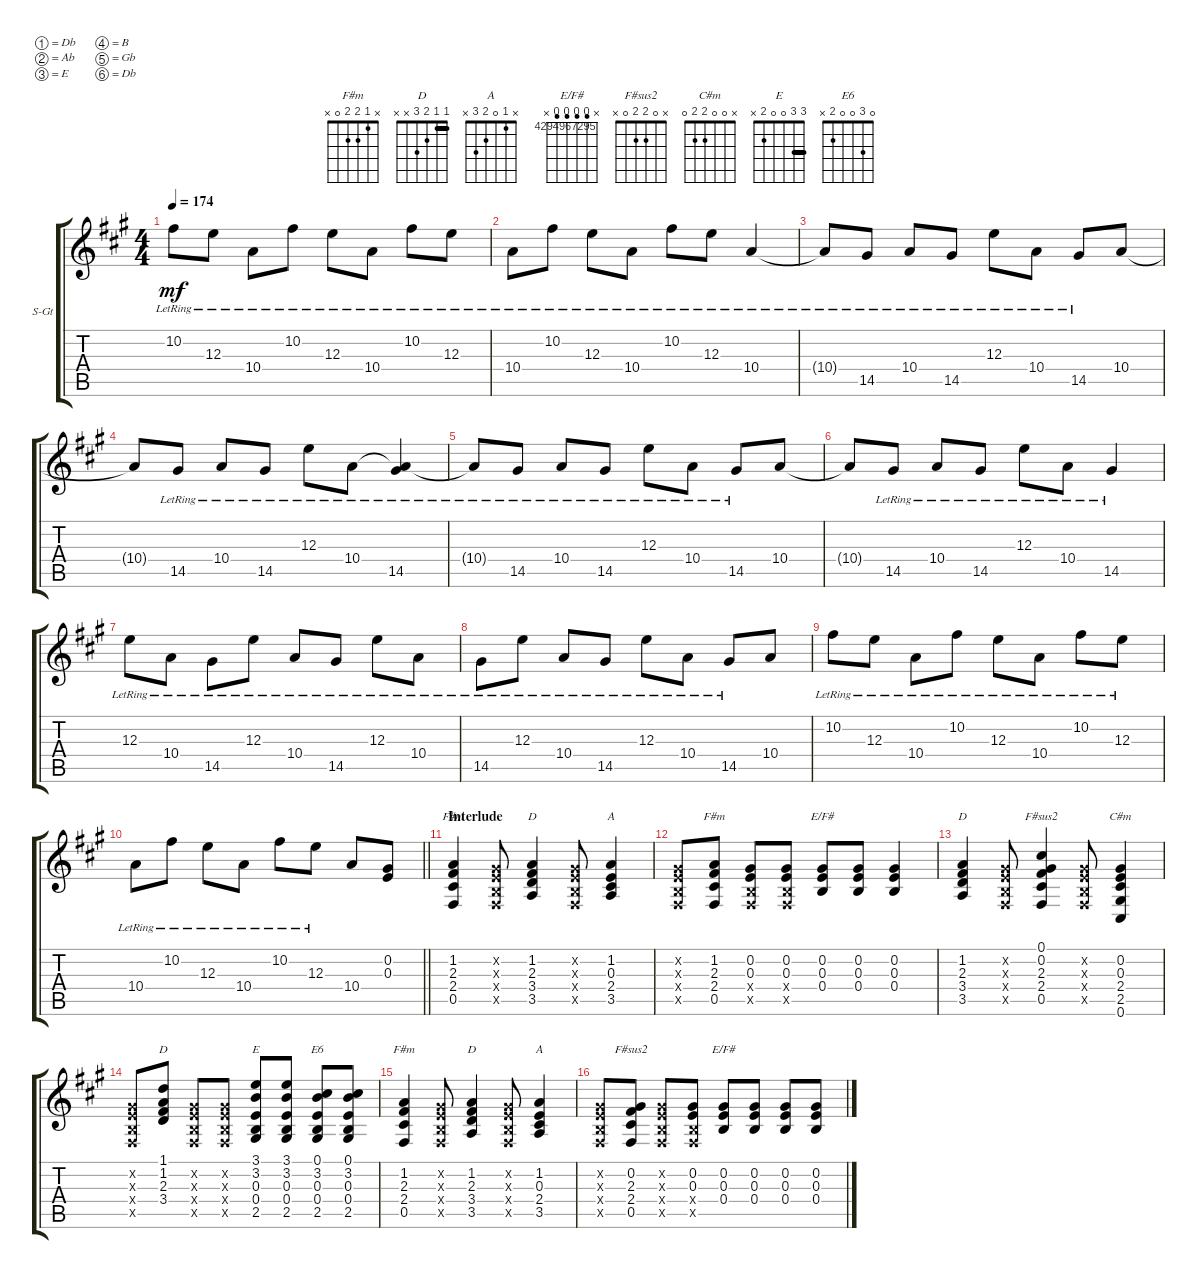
\bracketExtendMode groupsimilarinstruments
\firstSystemTrackNameOrientation horizontal
\otherSystemsTrackNameOrientation horizontal
\track ("Acoustic Guitar 1" "S-Gt") {instrument acousticguitarsteel}
\staff {score tabs}
\tuning (Db4 Ab3 E3 B2 Gb2 Db2)
\chord ("F#m" x 1 2 2 0 x) {showfingering false}
\chord ("D" x 1 2 3 3 x) {showfingering false}
\chord ("A" x 1 0 2 3 x) {showfingering false}
\chord ("E/F#" x 4294967294 4294967294 4294967294 4294967294 x) {firstfret 4294967295 showfingering false}
\chord ("F#sus2" 0 0 2 2 0 x) {showfingering false}
\chord ("C#m" x 0 0 2 2 0) {showfingering false}
\chord ("D" 1 1 2 3 x x) {showfingering false barre 1}
\chord ("E" 3 3 0 0 2 x) {showfingering false barre 3}
\chord ("E6" 0 3 0 0 2 x)
\chord ("F#sus2" x 0 2 2 0 x) {showfingering false}
\ts (4 4)
\tempo 174
\clef g2
\ks a
10.2{lr}.8{dy mf} 12.3{lr}.8 10.4{lr}.8 10.2{lr}.8 12.3{lr}.8 10.4{lr}.8 10.2{lr}.8 12.3{lr}.8 |
10.4{lr}.8 10.2{lr}.8 12.3{lr}.8 10.4{lr}.8 10.2{lr}.8 12.3{lr}.8 10.4{lr}.4 |
10.4{lr t}.8 14.5{lr}.8 10.4{lr}.8 14.5{lr}.8 12.3{lr}.8 10.4{lr}.8 14.5{lr}.8 10.4.8 |
10.4{t}.8 14.5{lr}.8 10.4{lr}.8 14.5{lr}.8 12.3{lr}.8 10.4{lr}.8 (14.5{lr} 10.4{lr t}).4 |
10.4{lr t}.8 14.5{lr}.8 10.4{lr}.8 14.5{lr}.8 12.3{lr}.8 10.4{lr}.8 14.5{lr}.8 10.4.8 |
10.4{t}.8 14.5{lr}.8 10.4{lr}.8 14.5{lr}.8 12.3{lr}.8 10.4{lr}.8 14.5{lr}.4 |
12.3{lr}.8 10.4{lr}.8 14.5{lr}.8 12.3{lr}.8 10.4{lr}.8 14.5{lr}.8 12.3{lr}.8 10.4{lr}.8 |
14.5{lr}.8 12.3{lr}.8 10.4{lr}.8 14.5{lr}.8 12.3{lr}.8 10.4{lr}.8 14.5{lr}.8 10.4.8 |
10.2{lr}.8 12.3{lr}.8 10.4{lr}.8 10.2{lr}.8 12.3{lr}.8 10.4{lr}.8 10.2{lr}.8 12.3{lr}.8 |
\barLineRight lightlight
10.4{lr}.8 10.2{lr}.8 12.3{lr}.8 10.4{lr}.8 10.2{lr}.8 12.3{lr}.8 10.4.8 (0.2 0.3).8 |
\section ("" "Interlude")
(1.2 2.3 2.4 0.5).4{ch "F#m"} (0.2{x} 0.3{x} 0.4{x} 0.5{x}).8 (1.2 2.3 3.4 3.5).4{ch "D"} (0.2{x} 0.3{x} 0.4{x} 0.5{x}).8 (1.2 0.3 2.4 3.5).4{ch "A"} |
(0.2{x} 0.3{x} 0.4{x} 0.5{x}).8 (1.2 2.3 2.4 0.5).8{ch "F#m"} (0.2 0.3 0.4{x} 0.5{x}).8 (0.2 0.3 0.4{x} 0.5{x}).8 (0.2 0.3 0.4).8{ch "E/F#"} (0.2 0.3 0.4).8 (0.2 0.3 0.4).4 |
(1.2 2.3 3.4 3.5).4{ch "D"} (0.2{x} 0.3{x} 0.4{x} 0.5{x}).8 (0.1 0.2 2.3 2.4 0.5).4{ch "F#sus2"} (0.2{x} 0.3{x} 0.4{x} 0.5{x}).8 (0.2 0.3 2.4 2.5 0.6).4{ch "C#m"} |
(0.2{x} 0.3{x} 0.4{x} 0.5{x}).8 (1.1 1.2 2.3 3.4).8{ch "D"} (0.2{x} 0.3{x} 0.4{x} 0.5{x}).8 (0.2{x} 0.3{x} 0.4{x} 0.5{x}).8 (3.1 3.2 0.3 0.4 2.5).8{ch "E"} (3.1 3.2 0.3 0.4 2.5).8 (0.1 3.2 0.3 0.4 2.5).8{ch "E6"} (0.1 3.2 0.3 0.4 2.5).8 |
(1.2 2.3 2.4 0.5).4{ch "F#m"} (0.2{x} 0.3{x} 0.4{x} 0.5{x}).8 (1.2 2.3 3.4 3.5).4{ch "D"} (0.2{x} 0.3{x} 0.4{x} 0.5{x}).8 (1.2 0.3 2.4 3.5).4{ch "A"} |
(0.2{x} 0.3{x} 0.4{x} 0.5{x}).8 (0.2 2.3 2.4 0.5).8{ch "F#sus2"} (0.2{x} 0.3{x} 0.4{x} 0.5{x}).8 (0.2 0.3 0.4{x} 0.5{x}).8 (0.2 0.3 0.4).8{ch "E/F#"} (0.2 0.3 0.4).8 (0.2 0.3 0.4).8 (0.2 0.3 0.4).8
